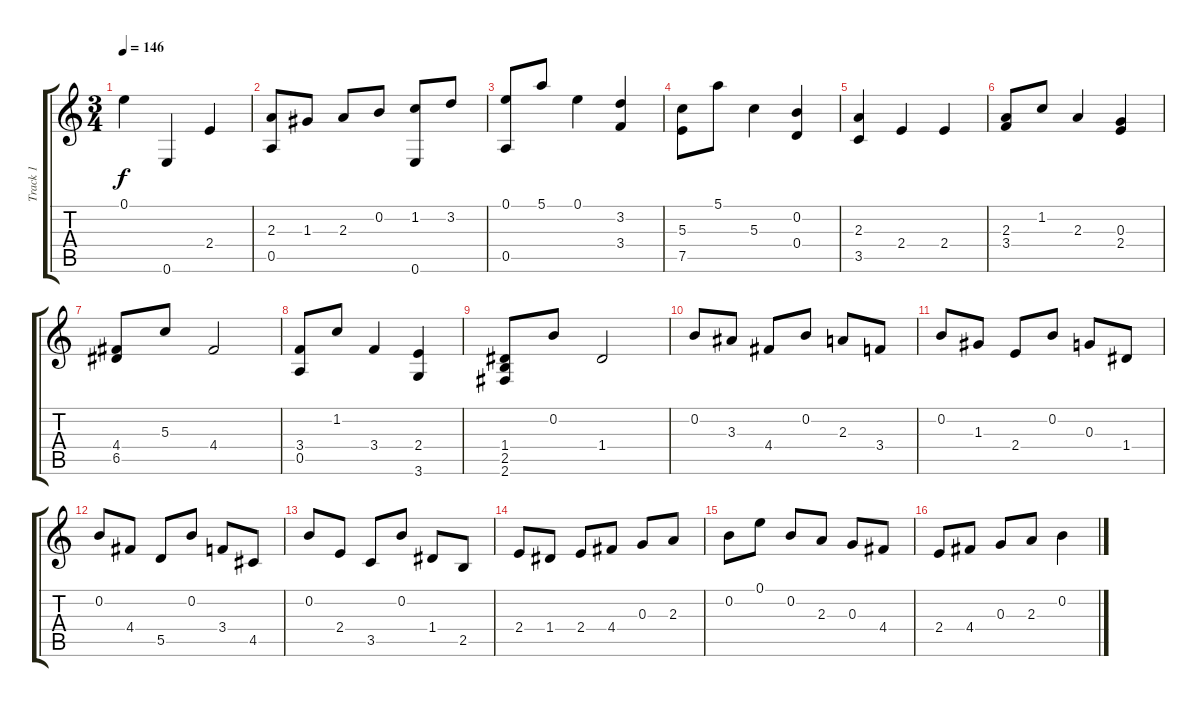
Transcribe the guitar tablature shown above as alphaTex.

\track ("Track 1" "Track 1") {instrument acousticguitarnylon}
\staff {score tabs}
\tuning (E4 B3 G3 D3 A2 E2) {hide}
\ts (3 4)
\tempo 146
\clef g2
\ks c
0.1.4{dy f} 0.6.4 2.4.4 |
(2.3 0.5).8 1.3.8 2.3.8 0.2.8 (1.2 0.6).8 3.2.8 |
(0.1 0.5).8 5.1.8 0.1.4 (3.2 3.4).4 |
(5.3 7.5).8 5.1.8 5.3.4 (0.2 0.4).4 |
(2.3 3.5).4 2.4.4 2.4.4 |
(2.3 3.4).8 1.2.8 2.3.4 (0.3 2.4).4 |
(4.4 6.5).8 5.3.8 4.4.2 |
(3.4 0.5).8 1.2.8 3.4.4 (2.4 3.6).4 |
(1.4 2.5 2.6).8 0.2.8 1.4.2 |
0.2.8 3.3.8 4.4.8 0.2.8 2.3.8 3.4.8 |
0.2.8 1.3.8 2.4.8 0.2.8 0.3.8 1.4.8 |
0.2.8 4.4.8 5.5.8 0.2.8 3.4.8 4.5.8 |
0.2.8 2.4.8 3.5.8 0.2.8 1.4.8 2.5.8 |
2.4.8 1.4.8 2.4.8 4.4.8 0.3.8 2.3.8 |
0.2.8 0.1.8 0.2.8 2.3.8 0.3.8 4.4.8 |
2.4.8 4.4.8 0.3.8 2.3.8 0.2.4
